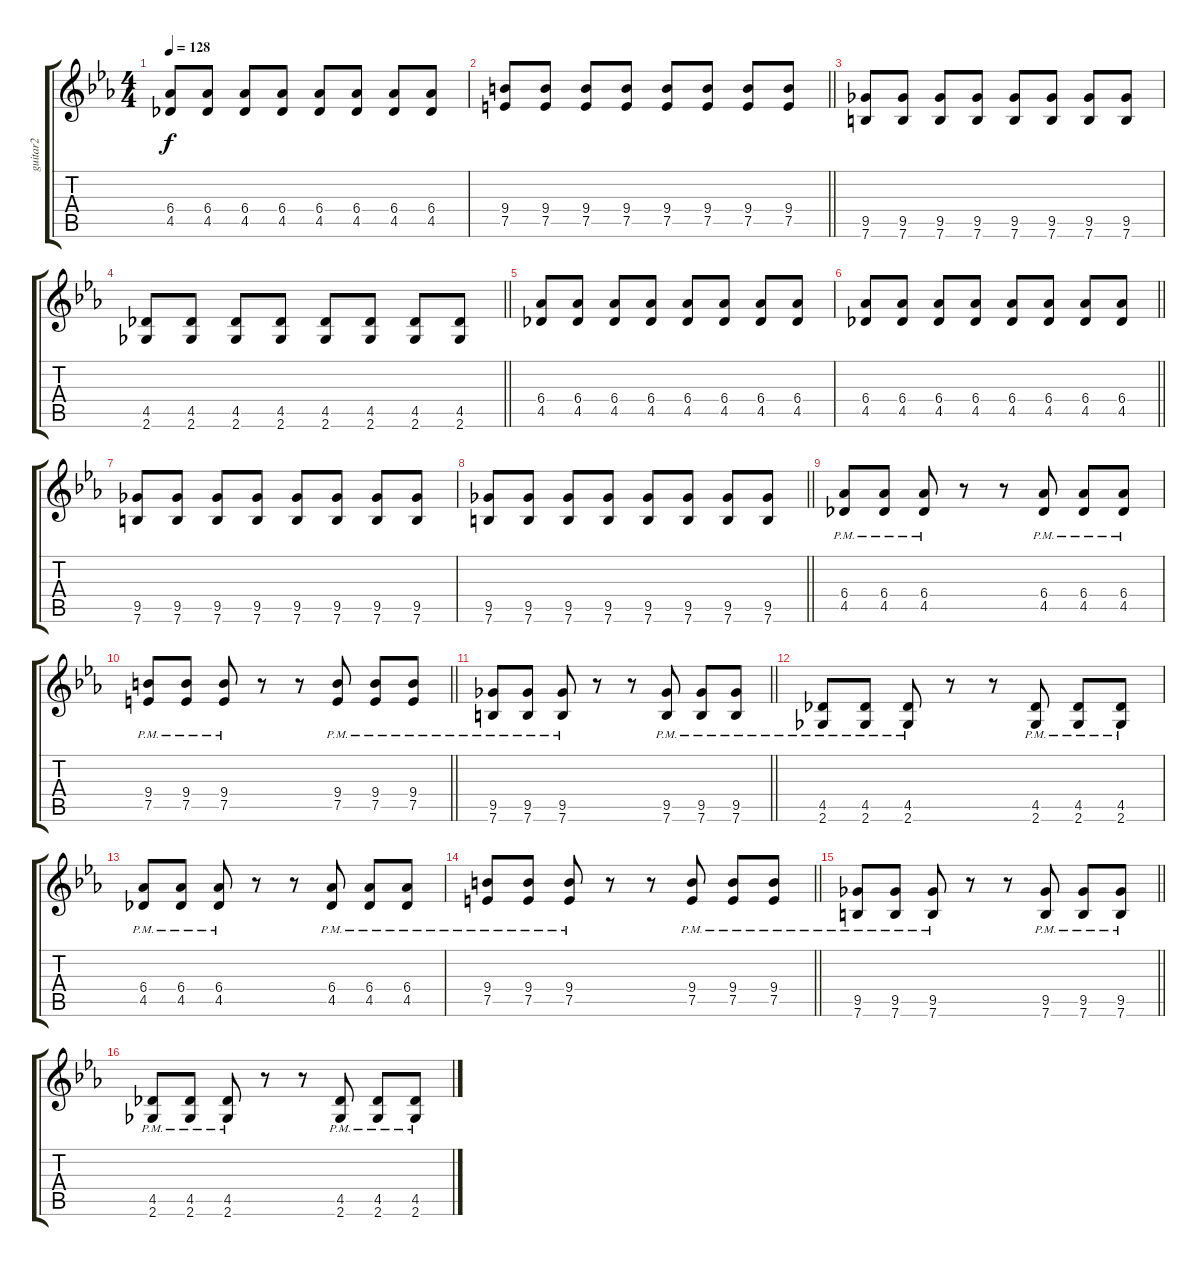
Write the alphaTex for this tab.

\track ("guitar2" "guitar2") {instrument acousticguitarsteel}
\staff {score tabs}
\tuning (E4 B3 G3 D3 A2 E2) {hide}
\ts (4 4)
\tempo 128
\clef g2
\ks eb
(6.4 4.5).8{dy f} (6.4 4.5).8 (6.4 4.5).8 (6.4 4.5).8 (6.4 4.5).8 (6.4 4.5).8 (6.4 4.5).8 (6.4 4.5).8 |
\barLineRight lightlight
(9.4 7.5).8 (9.4 7.5).8 (9.4 7.5).8 (9.4 7.5).8 (9.4 7.5).8 (9.4 7.5).8 (9.4 7.5).8 (9.4 7.5).8 |
(9.5 7.6).8 (9.5 7.6).8 (9.5 7.6).8 (9.5 7.6).8 (9.5 7.6).8 (9.5 7.6).8 (9.5 7.6).8 (9.5 7.6).8 |
\barLineRight lightlight
(4.5 2.6).8 (4.5 2.6).8 (4.5 2.6).8 (4.5 2.6).8 (4.5 2.6).8 (4.5 2.6).8 (4.5 2.6).8 (4.5 2.6).8 |
(6.4 4.5).8 (6.4 4.5).8 (6.4 4.5).8 (6.4 4.5).8 (6.4 4.5).8 (6.4 4.5).8 (6.4 4.5).8 (6.4 4.5).8 |
\barLineRight lightlight
(6.4 4.5).8 (6.4 4.5).8 (6.4 4.5).8 (6.4 4.5).8 (6.4 4.5).8 (6.4 4.5).8 (6.4 4.5).8 (6.4 4.5).8 |
(9.5 7.6).8 (9.5 7.6).8 (9.5 7.6).8 (9.5 7.6).8 (9.5 7.6).8 (9.5 7.6).8 (9.5 7.6).8 (9.5 7.6).8 |
\barLineRight lightlight
(9.5 7.6).8 (9.5 7.6).8 (9.5 7.6).8 (9.5 7.6).8 (9.5 7.6).8 (9.5 7.6).8 (9.5 7.6).8 (9.5 7.6).8 |
(6.4{pm} 4.5{pm}).8 (6.4{pm} 4.5{pm}).8 (6.4{pm} 4.5{pm}).8 r.8 r.8 (6.4{pm} 4.5{pm}).8 (6.4{pm} 4.5{pm}).8 (6.4{pm} 4.5{pm}).8 |
\barLineRight lightlight
(9.4{pm} 7.5{pm}).8 (9.4{pm} 7.5{pm}).8 (9.4{pm} 7.5{pm}).8 r.8 r.8 (9.4{pm} 7.5{pm}).8 (9.4{pm} 7.5{pm}).8 (9.4{pm} 7.5{pm}).8 |
\barLineRight lightlight
(9.5{pm} 7.6{pm}).8 (9.5{pm} 7.6{pm}).8 (9.5{pm} 7.6{pm}).8 r.8 r.8 (9.5{pm} 7.6{pm}).8 (9.5{pm} 7.6{pm}).8 (9.5{pm} 7.6{pm}).8 |
(4.5{pm} 2.6{pm}).8 (4.5{pm} 2.6{pm}).8 (4.5{pm} 2.6{pm}).8 r.8 r.8 (4.5{pm} 2.6{pm}).8 (4.5{pm} 2.6{pm}).8 (4.5{pm} 2.6{pm}).8 |
(6.4{pm} 4.5{pm}).8 (6.4{pm} 4.5{pm}).8 (6.4{pm} 4.5{pm}).8 r.8 r.8 (6.4{pm} 4.5{pm}).8 (6.4{pm} 4.5{pm}).8 (6.4{pm} 4.5{pm}).8 |
\barLineRight lightlight
(9.4{pm} 7.5{pm}).8 (9.4{pm} 7.5{pm}).8 (9.4{pm} 7.5{pm}).8 r.8 r.8 (9.4{pm} 7.5{pm}).8 (9.4{pm} 7.5{pm}).8 (9.4{pm} 7.5{pm}).8 |
\barLineRight lightlight
(9.5{pm} 7.6{pm}).8 (9.5{pm} 7.6{pm}).8 (9.5{pm} 7.6{pm}).8 r.8 r.8 (9.5{pm} 7.6{pm}).8 (9.5{pm} 7.6{pm}).8 (9.5{pm} 7.6{pm}).8 |
(4.5{pm} 2.6{pm}).8 (4.5{pm} 2.6{pm}).8 (4.5{pm} 2.6{pm}).8 r.8 r.8 (4.5{pm} 2.6{pm}).8 (4.5{pm} 2.6{pm}).8 (4.5{pm} 2.6{pm}).8
